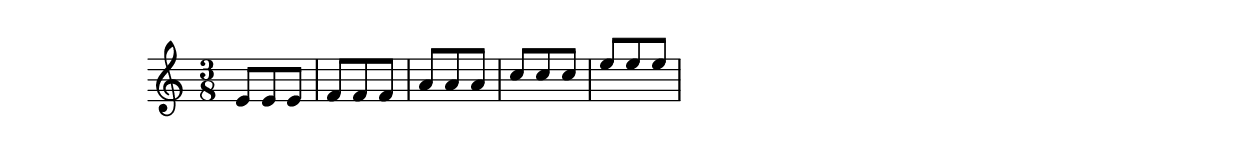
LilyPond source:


\version "2.7.13"
\header {

  texidoc = "Upstem notes before a barline are printed with some extra
space. This is an optical correction similar to juxtaposed stems.
"

}

\layout { raggedright = ##t}

\relative e'
{

				%%\override Staff.StaffSpacing  #'stem-spacing-correction = #0.5
				%%\override Staff.NoteSpacing  #'stem-spacing-correction = #0.5

  \time 3/8
  \stemUp
  e8 e e
  f f f
  a a a
  c c c
  e e e
}



